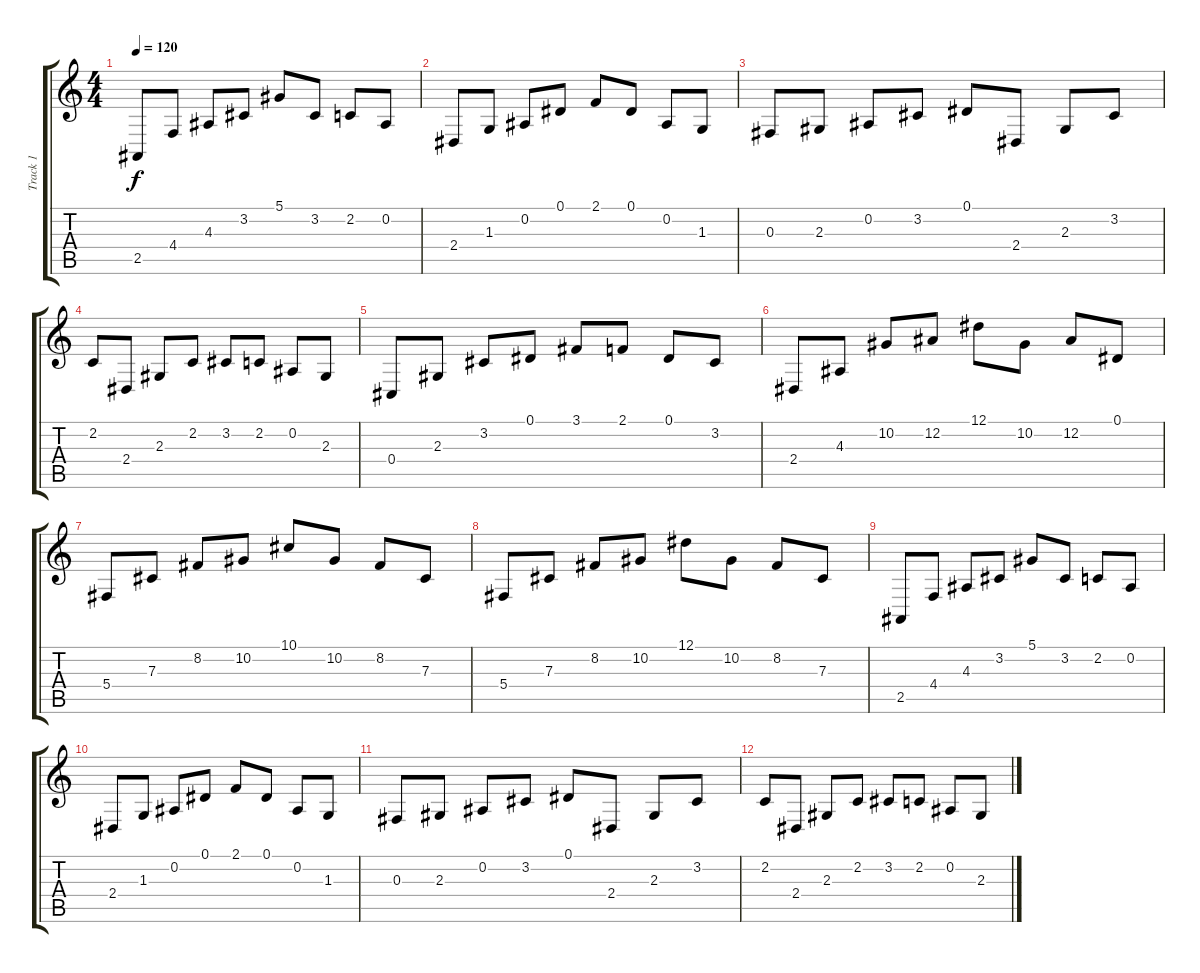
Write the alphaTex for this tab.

\track ("Track 1" "Track 1") {instrument stringensemble1}
\staff {score tabs}
\tuning (Eb4 Bb3 Gb3 Db3 Ab2 Eb2) {hide}
\ts (4 4)
\tempo 120
\clef g2
\ks c
2.5.8{dy f} 4.4.8 4.3.8 3.2.8 5.1.8 3.2.8 2.2.8 0.2.8 |
2.4.8 1.3.8 0.2.8 0.1.8 2.1.8 0.1.8 0.2.8 1.3.8 |
0.3.8 2.3.8 0.2.8 3.2.8 0.1.8 2.4.8 2.3.8 3.2.8 |
2.2.8 2.4.8 2.3.8 2.2.8 3.2.8 2.2.8 0.2.8 2.3.8 |
0.4.8 2.3.8 3.2.8 0.1.8 3.1.8 2.1.8 0.1.8 3.2.8 |
2.4.8 4.3.8 10.2.8 12.2.8 12.1.8 10.2.8 12.2.8 0.1.8 |
5.4.8 7.3.8 8.2.8 10.2.8 10.1.8 10.2.8 8.2.8 7.3.8 |
5.4.8 7.3.8 8.2.8 10.2.8 12.1.8 10.2.8 8.2.8 7.3.8 |
2.5.8 4.4.8 4.3.8 3.2.8 5.1.8 3.2.8 2.2.8 0.2.8 |
2.4.8 1.3.8 0.2.8 0.1.8 2.1.8 0.1.8 0.2.8 1.3.8 |
0.3.8 2.3.8 0.2.8 3.2.8 0.1.8 2.4.8 2.3.8 3.2.8 |
2.2.8 2.4.8 2.3.8 2.2.8 3.2.8 2.2.8 0.2.8 2.3.8
